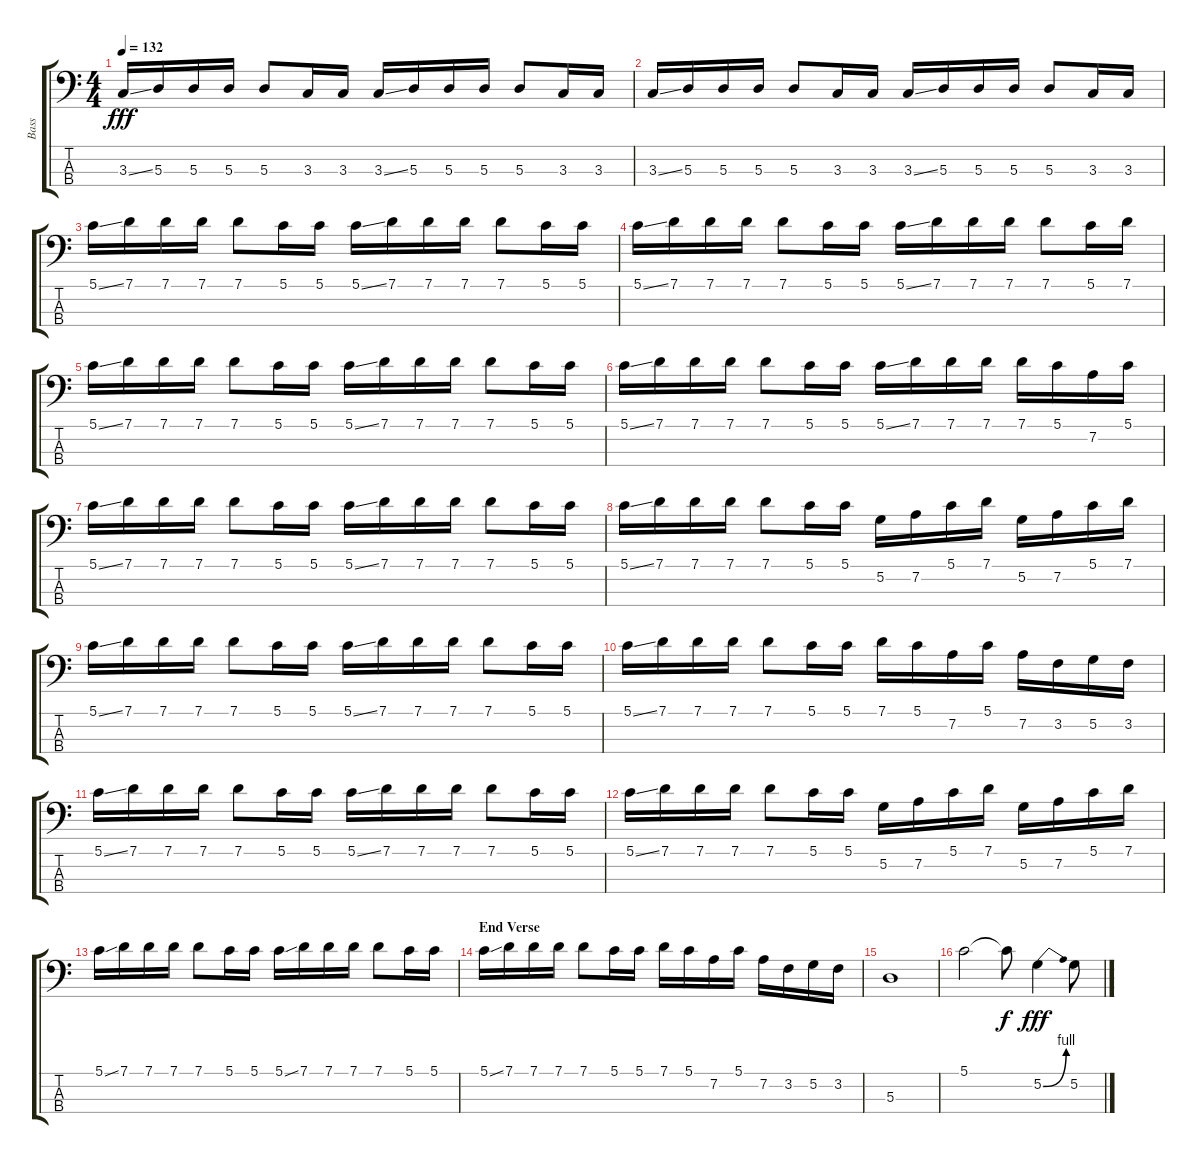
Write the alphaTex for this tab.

\track ("Bass" "Bass") {instrument electricbassfinger}
\staff {score tabs}
\tuning (G2 D2 A1 E1) {hide}
\ts (4 4)
\tempo 132
\clef f4
\ks c
3.3{ss}.16{dy fff} 5.3.16 5.3.16 5.3.16 5.3.8 3.3.16 3.3.16 3.3{ss}.16 5.3.16 5.3.16 5.3.16 5.3.8 3.3.16 3.3.16 |
3.3{ss}.16 5.3.16 5.3.16 5.3.16 5.3.8 3.3.16 3.3.16 3.3{ss}.16 5.3.16 5.3.16 5.3.16 5.3.8 3.3.16 3.3.16 |
5.1{ss}.16 7.1.16 7.1.16 7.1.16 7.1.8 5.1.16 5.1.16 5.1{ss}.16 7.1.16 7.1.16 7.1.16 7.1.8 5.1.16 5.1.16 |
5.1{ss}.16 7.1.16 7.1.16 7.1.16 7.1.8 5.1.16 5.1.16 5.1{ss}.16 7.1.16 7.1.16 7.1.16 7.1.8 5.1.16 7.1.16 |
5.1{ss}.16 7.1.16 7.1.16 7.1.16 7.1.8 5.1.16 5.1.16 5.1{ss}.16 7.1.16 7.1.16 7.1.16 7.1.8 5.1.16 5.1.16 |
5.1{ss}.16 7.1.16 7.1.16 7.1.16 7.1.8 5.1.16 5.1.16 5.1{ss}.16 7.1.16 7.1.16 7.1.16 7.1.16 5.1.16 7.2.16 5.1.16 |
5.1{ss}.16 7.1.16 7.1.16 7.1.16 7.1.8 5.1.16 5.1.16 5.1{ss}.16 7.1.16 7.1.16 7.1.16 7.1.8 5.1.16 5.1.16 |
5.1{ss}.16 7.1.16 7.1.16 7.1.16 7.1.8 5.1.16 5.1.16 5.2.16 7.2.16 5.1.16 7.1.16 5.2.16 7.2.16 5.1.16 7.1.16 |
5.1{ss}.16 7.1.16 7.1.16 7.1.16 7.1.8 5.1.16 5.1.16 5.1{ss}.16 7.1.16 7.1.16 7.1.16 7.1.8 5.1.16 5.1.16 |
5.1{ss}.16 7.1.16 7.1.16 7.1.16 7.1.8 5.1.16 5.1.16 7.1.16 5.1.16 7.2.16 5.1.16 7.2.16 3.2.16 5.2.16 3.2.16 |
5.1{ss}.16 7.1.16 7.1.16 7.1.16 7.1.8 5.1.16 5.1.16 5.1{ss}.16 7.1.16 7.1.16 7.1.16 7.1.8 5.1.16 5.1.16 |
5.1{ss}.16 7.1.16 7.1.16 7.1.16 7.1.8 5.1.16 5.1.16 5.2.16 7.2.16 5.1.16 7.1.16 5.2.16 7.2.16 5.1.16 7.1.16 |
5.1{ss}.16 7.1.16 7.1.16 7.1.16 7.1.8 5.1.16 5.1.16 5.1{ss}.16 7.1.16 7.1.16 7.1.16 7.1.8 5.1.16 5.1.16 |
\section ("" "End Verse")
5.1{ss}.16 7.1.16 7.1.16 7.1.16 7.1.8 5.1.16 5.1.16 7.1.16 5.1.16 7.2.16 5.1.16 7.2.16 3.2.16 5.2.16 3.2.16 |
5.3.1 |
5.1.2 5.1{t}.8{dy f} 5.2{be (bend 0 0 60 4)}.4{dy fff} 5.2.8
